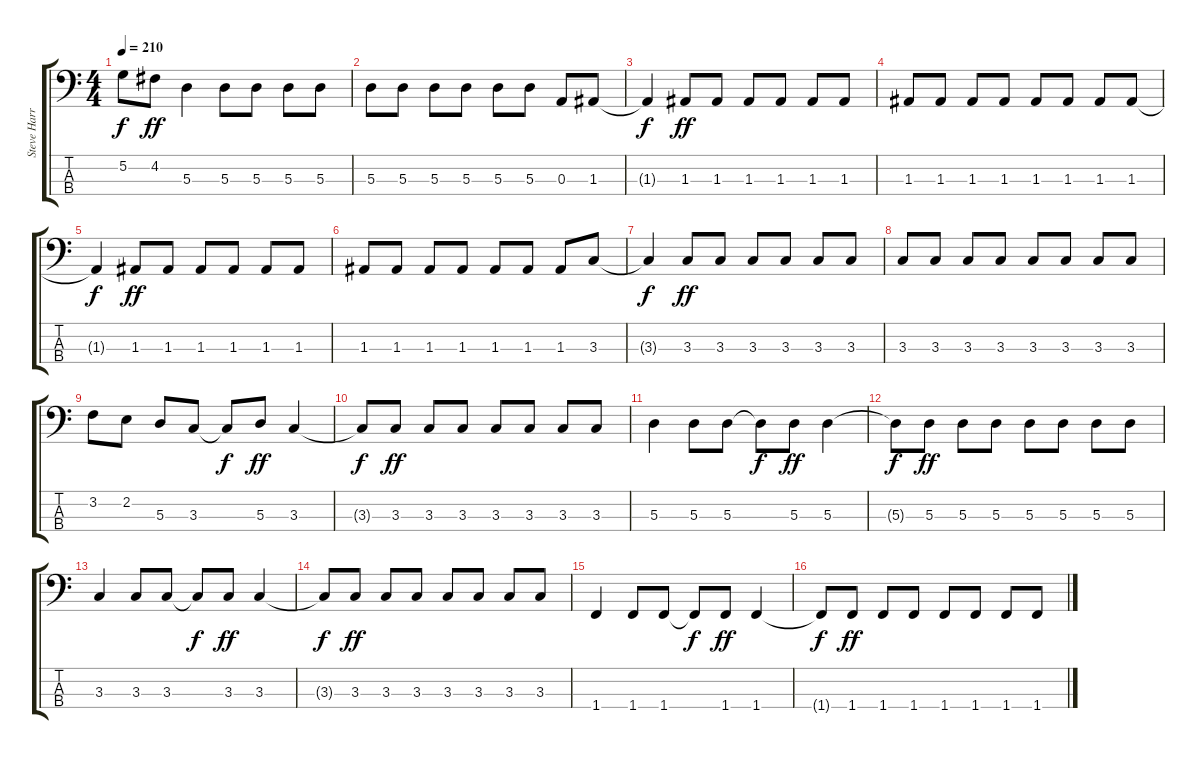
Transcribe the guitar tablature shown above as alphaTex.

\track ("Steve Harris" "Steve Harr") {instrument electricbassfinger}
\staff {score tabs}
\tuning (G2 D2 A1 E1) {hide}
\ts (4 4)
\tempo 210
\clef f4
\ks c
5.2{t}.8{dy f} 4.2.8{dy ff} 5.3.4 5.3.8 5.3.8 5.3.8 5.3.8 |
5.3.8 5.3.8 5.3.8 5.3.8 5.3.8 5.3.8 0.3.8 1.3.8 |
1.3{t}.4{dy f} 1.3.8{dy ff} 1.3.8 1.3.8 1.3.8 1.3.8 1.3.8 |
1.3.8 1.3.8 1.3.8 1.3.8 1.3.8 1.3.8 1.3.8 1.3.8 |
1.3{t}.4{dy f} 1.3.8{dy ff} 1.3.8 1.3.8 1.3.8 1.3.8 1.3.8 |
1.3.8 1.3.8 1.3.8 1.3.8 1.3.8 1.3.8 1.3.8 3.3.8 |
3.3{t}.4{dy f} 3.3.8{dy ff} 3.3.8 3.3.8 3.3.8 3.3.8 3.3.8 |
3.3.8 3.3.8 3.3.8 3.3.8 3.3.8 3.3.8 3.3.8 3.3.8 |
3.2.8 2.2.8 5.3.8 3.3.8 3.3{t}.8{dy f} 5.3.8{dy ff} 3.3.4 |
3.3{t}.8{dy f} 3.3.8{dy ff} 3.3.8 3.3.8 3.3.8 3.3.8 3.3.8 3.3.8 |
5.3.4 5.3.8 5.3.8 5.3{t}.8{dy f} 5.3.8{dy ff} 5.3.4 |
5.3{t}.8{dy f} 5.3.8{dy ff} 5.3.8 5.3.8 5.3.8 5.3.8 5.3.8 5.3.8 |
3.3.4 3.3.8 3.3.8 3.3{t}.8{dy f} 3.3.8{dy ff} 3.3.4 |
3.3{t}.8{dy f} 3.3.8{dy ff} 3.3.8 3.3.8 3.3.8 3.3.8 3.3.8 3.3.8 |
1.4.4 1.4.8 1.4.8 1.4{t}.8{dy f} 1.4.8{dy ff} 1.4.4 |
1.4{t}.8{dy f} 1.4.8{dy ff} 1.4.8 1.4.8 1.4.8 1.4.8 1.4.8 1.4.8
